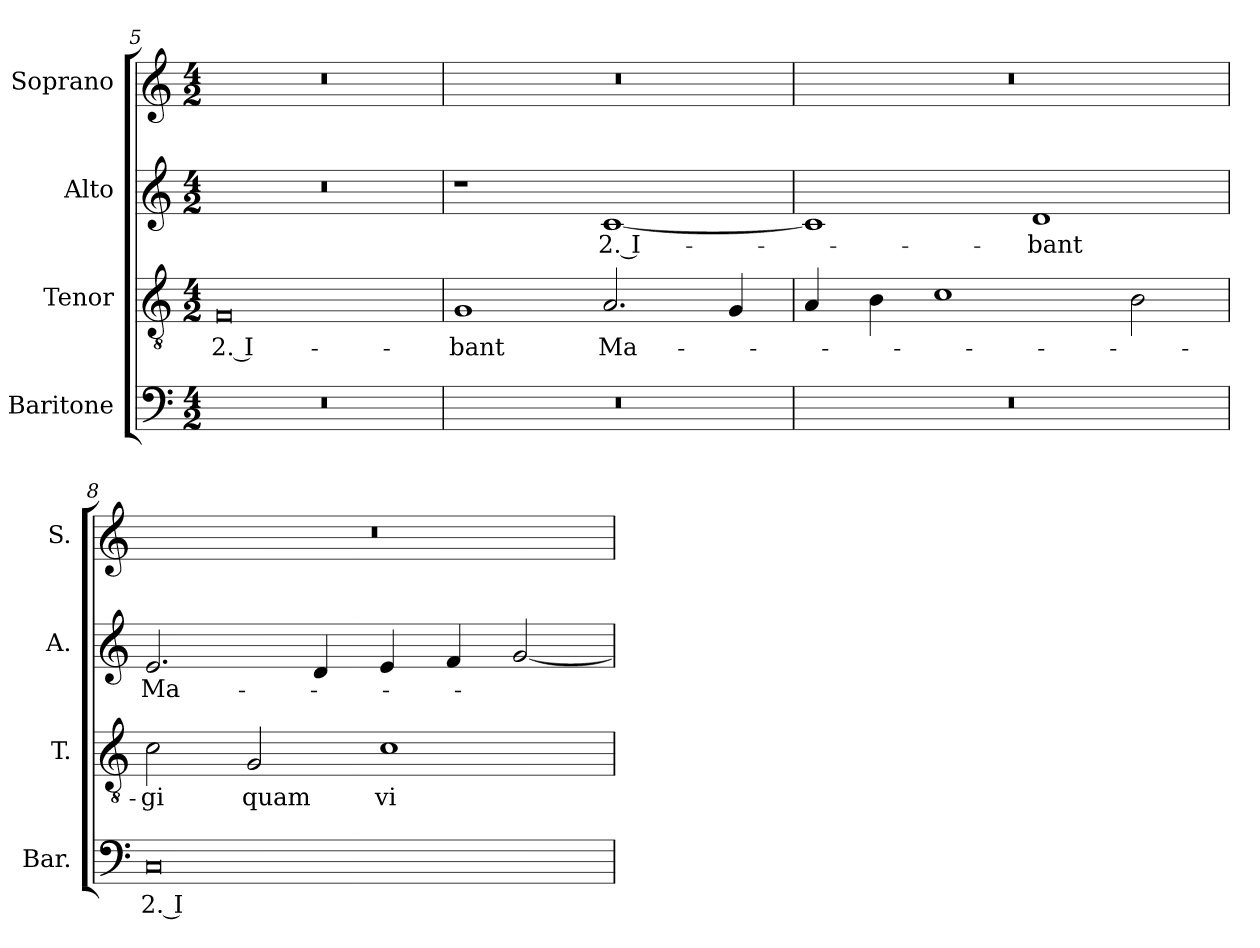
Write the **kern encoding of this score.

**kern	**text	**kern	**text	**kern	**text	**kern
*part4	*part4	*part3	*part3	*part2	*part2	*part1
*staff4	*staff4	*staff3	*staff3	*staff2	*staff2	*staff1
*I"Baritone	*	*I"Tenor	*	*I"Alto	*	*I"Soprano
*I'Bar.	*	*I'T.	*	*I'A.	*	*I'S.
*clefF4	*	*clefGv2	*	*clefG2	*	*clefG2
*	*	*ITrd7c12	*	*	*	*
*k[]	*	*k[]	*	*k[]	*	*k[]
*C:	*	*C:	*	*C:	*	*C:
*M4/2	*	*M4/2	*	*M4/2	*	*M4/2
*MM184	*	*MM184	*	*MM184	*	*MM184
=5	=5	=5	=5	=5	=5	=5
!LO:N:vis=1	!	!	!	!	!	!
!	!	!	!LO:LY:b:color=#000000	!LO:N:vis=1	!	!LO:N:vis=1
0r	.	0FFi	2. I-	0r	.	0r
=6	=6	=6	=6	=6	=6	=6
!LO:N:vis=1	!	!	!	!	!	!
!	!	!	!LO:LY:b:color=#000000	!	!	!LO:N:vis=1
0r	.	1GGi	-bant	1r	.	0r
!	!	!	!LO:LY:b:color=#000000	!	!	!
!	!	!	!	!	!LO:LY:b:color=#000000	!
.	.	2.AAi/	Ma-	[1ci	2. I-	.
.	.	4GGi/	.	.	.	.
=7	=7	=7	=7	=7	=7	=7
!LO:N:vis=1	!	!	!	!	!	!LO:N:vis=1
0r	.	4AAi/	.	1ci]	.	0r
.	.	4BBi\	.	.	.	.
.	.	1Ci	.	.	.	.
!	!	!	!	!	!LO:LY:b:color=#000000	!
.	.	.	.	1di	-bant	.
.	.	2BBi\	.	.	.	.
=8	=8	=8	=8	=8	=8	=8
!	!LO:LY:b:color=#000000	!	!	!	!	!
!	!	!	!LO:LY:b:color=#000000	!	!	!
!	!	!	!	!	!LO:LY:b:color=#000000	!LO:N:vis=1
0Ci	2. I-	2Ci\	-gi	2.ei/	Ma-	0r
!	!	!	!LO:LY:b:color=#000000	!	!	!
.	.	2GGi/	quam	.	.	.
.	.	.	.	4di/	.	.
!	!	!	!LO:LY:b:color=#000000	!	!	!
.	.	1Ci	vi-	4ei/	.	.
.	.	.	.	4fi/	.	.
.	.	.	.	[2gi/	.	.
=	=	=	=	=	=	=
*-	*-	*-	*-	*-	*-	*-
